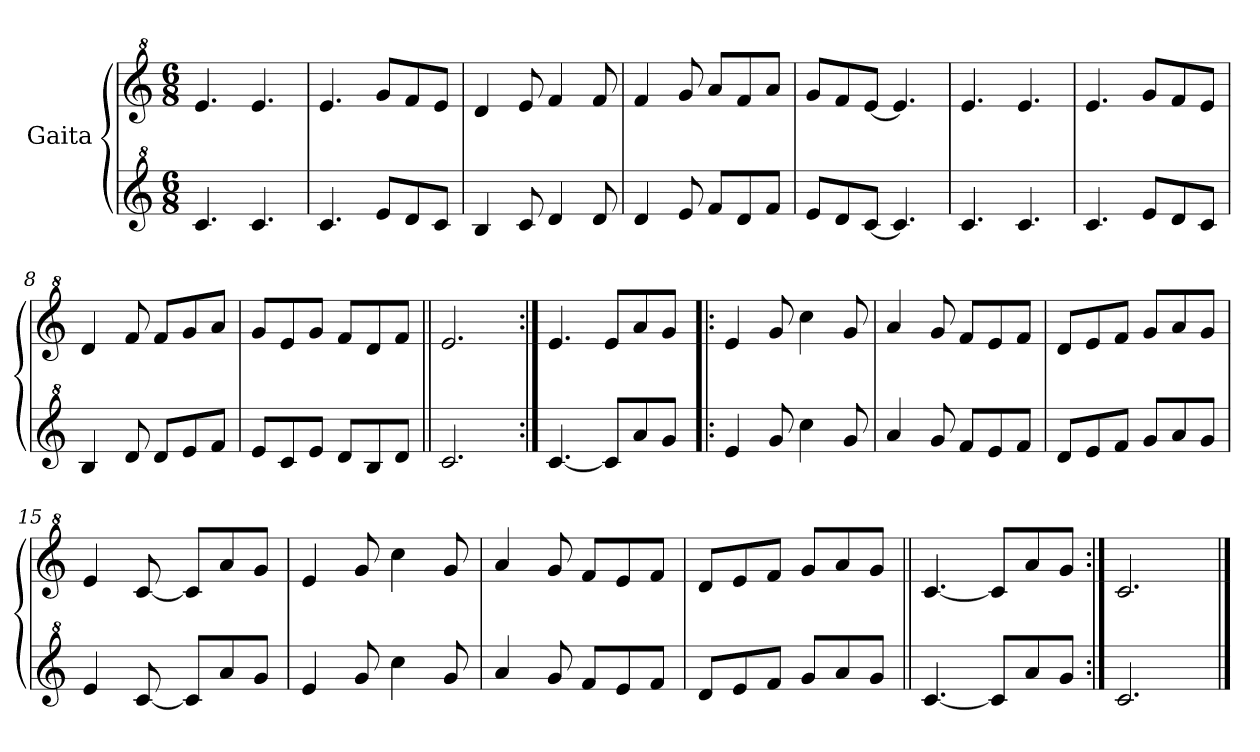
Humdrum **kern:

**kern	**kern
*part2	*part1
*staff2	*staff1
*I"Gaita	*I"Gaita
*clefG^2	*clefG^2
*k[]	*k[]
*M6/8	*M6/8
*MM204	*MM204
=1	=1
4.cc/	4.ee/
4.cc/	4.ee/
=2	=2
4.cc/	4.ee/
8ee/L	8gg/L
8dd/	8ff/
8cc/J	8ee/J
=3	=3
4b/	4dd/
8cc/	8ee/
4dd/	4ff/
8dd/	8ff/
=4	=4
4dd/	4ff/
8ee/	8gg/
8ff/L	8aa/L
8dd/	8ff/
8ff/J	8aa/J
=5	=5
8ee/L	8gg/L
8dd/	8ff/
[8cc/J	[8ee/J
4.cc/]	4.ee/]
=6	=6
4.cc/	4.ee/
4.cc/	4.ee/
=7	=7
4.cc/	4.ee/
8ee/L	8gg/L
8dd/	8ff/
8cc/J	8ee/J
=8	=8
4b/	4dd/
8dd/	8ff/
8dd/L	8ff/L
8ee/	8gg/
8ff/J	8aa/J
!!LO:LB:g=z
=9	=9
8ee/L	8gg/L
8cc/	8ee/
8ee/J	8gg/J
8dd/L	8ff/L
8b/	8dd/
8dd/J	8ff/J
=10||	=10||
2.cc/	2.ee/
=11:|!	=11:|!
[4.cc/	4.ee/
8cc/L]	8ee/L
8aa/	8aa/
8gg/J	8gg/J
=12!|:	=12!|:
4ee/	4ee/
8gg/	8gg/
4ccc\	4ccc\
8gg/	8gg/
=13	=13
4aa/	4aa/
8gg/	8gg/
8ff/L	8ff/L
8ee/	8ee/
8ff/J	8ff/J
=14	=14
8dd/L	8dd/L
8ee/	8ee/
8ff/J	8ff/J
8gg/L	8gg/L
8aa/	8aa/
8gg/J	8gg/J
=15	=15
4ee/	4ee/
[8cc/	[8cc/
8cc/L]	8cc/L]
8aa/	8aa/
8gg/J	8gg/J
=16	=16
4ee/	4ee/
8gg/	8gg/
4ccc\	4ccc\
8gg/	8gg/
!!LO:LB:g=z
=17	=17
4aa/	4aa/
8gg/	8gg/
8ff/L	8ff/L
8ee/	8ee/
8ff/J	8ff/J
=18	=18
8dd/L	8dd/L
8ee/	8ee/
8ff/J	8ff/J
8gg/L	8gg/L
8aa/	8aa/
8gg/J	8gg/J
=19||	=19||
[4.cc/	[4.cc/
8cc/L]	8cc/L]
8aa/	8aa/
8gg/J	8gg/J
=20:|!	=20:|!
2.cc/	2.cc/
==	==
*-	*-
